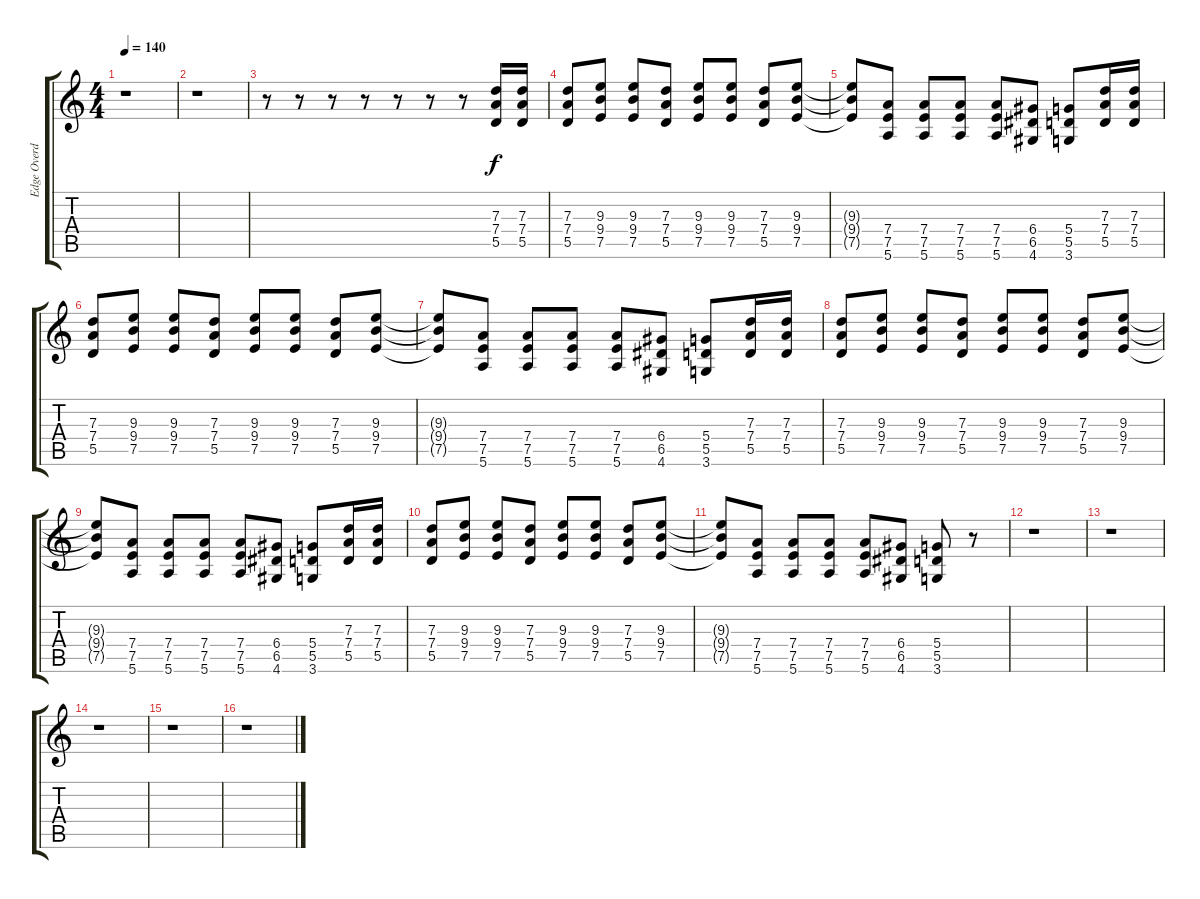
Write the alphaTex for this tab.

\track ("Edge Overdub" "Edge Overd") {instrument overdrivenguitar}
\staff {score tabs}
\tuning (E4 B3 G3 D3 A2 E2) {hide}
\ts (4 4)
\tempo 140
\clef g2
\ks c
r.1{dy f} |
r.1 |
r.8 r.8 r.8 r.8 r.8 r.8 r.8 (7.3 7.4 5.5).16 (7.3 7.4 5.5).16 |
(7.3 7.4 5.5).8 (9.3 9.4 7.5).8 (9.3 9.4 7.5).8 (7.3 7.4 5.5).8 (9.3 9.4 7.5).8 (9.3 9.4 7.5).8 (7.3 7.4 5.5).8 (9.3 9.4 7.5).8 |
(9.3{t} 9.4{t} 7.5{t}).8 (7.4 7.5 5.6).8 (7.4 7.5 5.6).8 (7.4 7.5 5.6).8 (7.4 7.5 5.6).8 (6.4 6.5 4.6).8 (5.4 5.5 3.6).8 (7.3 7.4 5.5).16 (7.3 7.4 5.5).16 |
(7.3 7.4 5.5).8 (9.3 9.4 7.5).8 (9.3 9.4 7.5).8 (7.3 7.4 5.5).8 (9.3 9.4 7.5).8 (9.3 9.4 7.5).8 (7.3 7.4 5.5).8 (9.3 9.4 7.5).8 |
(9.3{t} 9.4{t} 7.5{t}).8 (7.4 7.5 5.6).8 (7.4 7.5 5.6).8 (7.4 7.5 5.6).8 (7.4 7.5 5.6).8 (6.4 6.5 4.6).8 (5.4 5.5 3.6).8 (7.3 7.4 5.5).16 (7.3 7.4 5.5).16 |
(7.3 7.4 5.5).8 (9.3 9.4 7.5).8 (9.3 9.4 7.5).8 (7.3 7.4 5.5).8 (9.3 9.4 7.5).8 (9.3 9.4 7.5).8 (7.3 7.4 5.5).8 (9.3 9.4 7.5).8 |
(9.3{t} 9.4{t} 7.5{t}).8 (7.4 7.5 5.6).8 (7.4 7.5 5.6).8 (7.4 7.5 5.6).8 (7.4 7.5 5.6).8 (6.4 6.5 4.6).8 (5.4 5.5 3.6).8 (7.3 7.4 5.5).16 (7.3 7.4 5.5).16 |
(7.3 7.4 5.5).8 (9.3 9.4 7.5).8 (9.3 9.4 7.5).8 (7.3 7.4 5.5).8 (9.3 9.4 7.5).8 (9.3 9.4 7.5).8 (7.3 7.4 5.5).8 (9.3 9.4 7.5).8 |
(9.3{t} 9.4{t} 7.5{t}).8 (7.4 7.5 5.6).8 (7.4 7.5 5.6).8 (7.4 7.5 5.6).8 (7.4 7.5 5.6).8 (6.4 6.5 4.6).8 (5.4 5.5 3.6).8 r.8 |
r.1 |
r.1 |
r.1 |
r.1 |
r.1
